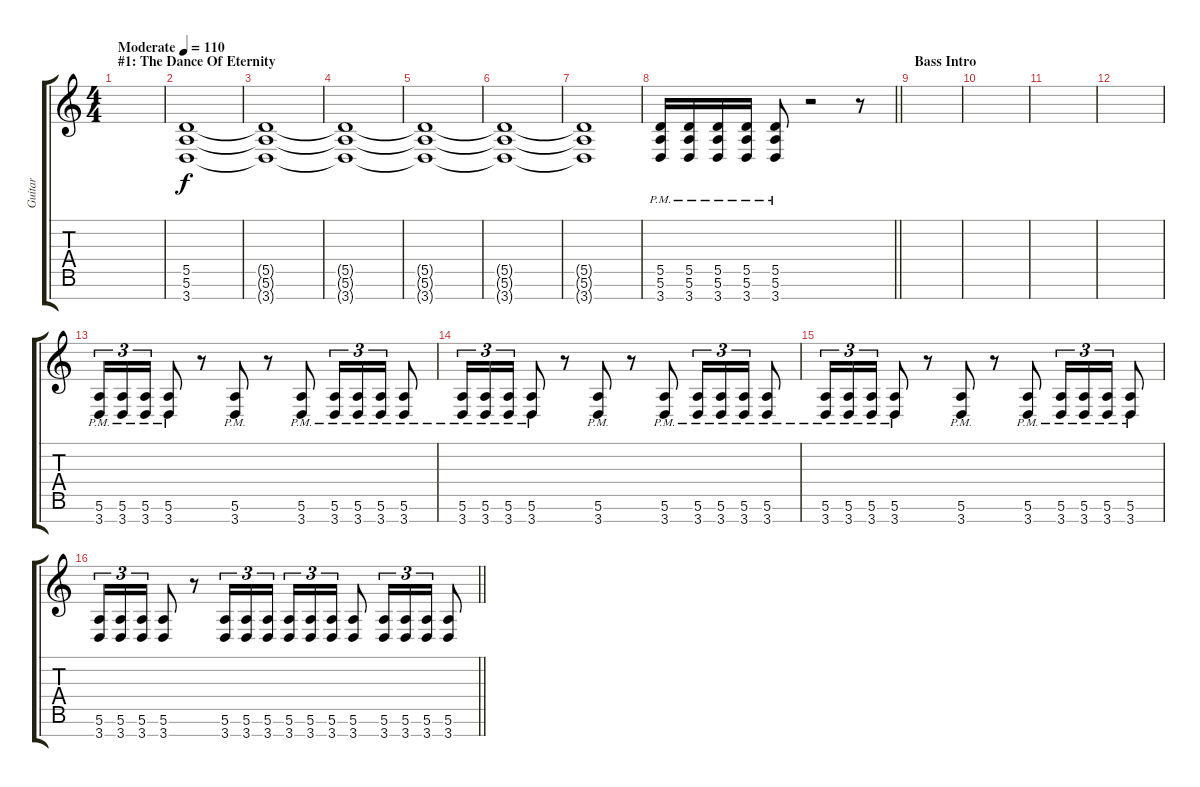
\track ("Guitar" "Guitar") {instrument distortionguitar}
\staff {score tabs}
\tuning (E4 B3 G3 D3 A2 E2 B1) {hide}
\ts (4 4)
\section ("" "#1: The Dance Of Eternity")
\tempo (110 "Moderate")
\clef g2
\ks c
|
(5.5 5.6 3.7).1 |
(5.5{t} 5.6{t} 3.7{t}).1 |
(5.5{t} 5.6{t} 3.7{t}).1 |
(5.5{t} 5.6{t} 3.7{t}).1 |
(5.5{t} 5.6{t} 3.7{t}).1 |
(5.5{t} 5.6{t} 3.7{t}).1 |
\barLineRight lightlight
(5.5{pm} 5.6{pm} 3.7{pm}).16 (5.5{pm} 5.6{pm} 3.7{pm}).16 (5.5{pm} 5.6{pm} 3.7{pm}).16 (5.5{pm} 5.6{pm} 3.7{pm}).16 (5.5{pm} 5.6{pm} 3.7{pm}).8 r.2 r.8 |
\section ("" "Bass Intro")
|
|
|
|
(5.6{pm} 3.7{pm}).16{tu (3 2)} (5.6{pm} 3.7{pm}).16{tu (3 2)} (5.6{pm} 3.7{pm}).16{tu (3 2)} (5.6{pm} 3.7{pm}).8 r.8 (5.6{pm} 3.7).8 r.8 (5.6{pm} 3.7).8 (5.6{pm} 3.7{pm}).16{tu (3 2)} (5.6{pm} 3.7{pm}).16{tu (3 2)} (5.6{pm} 3.7{pm}).16{tu (3 2)} (5.6{pm} 3.7{pm}).8 |
(5.6{pm} 3.7{pm}).16{tu (3 2)} (5.6{pm} 3.7{pm}).16{tu (3 2)} (5.6{pm} 3.7{pm}).16{tu (3 2)} (5.6{pm} 3.7{pm}).8 r.8 (5.6{pm} 3.7).8 r.8 (5.6{pm} 3.7).8 (5.6{pm} 3.7{pm}).16{tu (3 2)} (5.6{pm} 3.7{pm}).16{tu (3 2)} (5.6{pm} 3.7{pm}).16{tu (3 2)} (5.6{pm} 3.7{pm}).8 |
(5.6{pm} 3.7{pm}).16{tu (3 2)} (5.6{pm} 3.7{pm}).16{tu (3 2)} (5.6{pm} 3.7{pm}).16{tu (3 2)} (5.6{pm} 3.7{pm}).8 r.8 (5.6{pm} 3.7).8 r.8 (5.6{pm} 3.7).8 (5.6{pm} 3.7{pm}).16{tu (3 2)} (5.6{pm} 3.7{pm}).16{tu (3 2)} (5.6{pm} 3.7{pm}).16{tu (3 2)} (5.6{pm} 3.7{pm}).8 |
\barLineRight lightlight
(5.6 3.7).16{tu (3 2)} (5.6 3.7).16{tu (3 2)} (5.6 3.7).16{tu (3 2)} (5.6 3.7).8 r.8 (5.6 3.7).16{tu (3 2)} (5.6 3.7).16{tu (3 2)} (5.6 3.7).16{tu (3 2)} (5.6 3.7).16{tu (3 2)} (5.6 3.7).16{tu (3 2)} (5.6 3.7).16{tu (3 2)} (5.6 3.7).8 (5.6 3.7).16{tu (3 2)} (5.6 3.7).16{tu (3 2)} (5.6 3.7).16{tu (3 2)} (5.6 3.7).8
